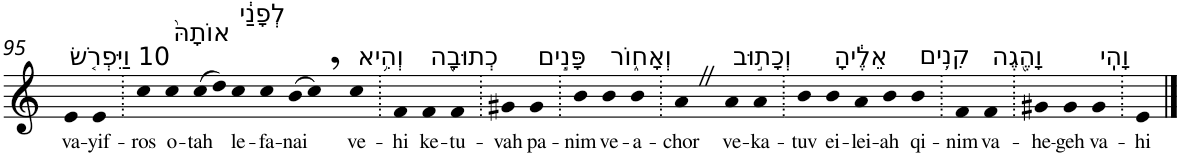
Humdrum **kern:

**kern	**text
*part1	*part1
*staff1	*staff1
*I"Piano	*
*I'Pno	*
!!LO:PB:g=z
*clefG2	*
*k[]	*
=95	=95
!LO:TX:a:t=10 וַיִּפְרֹ֤שׂ	!
!	!LO:LY:b
4e	va-
!	!LO:LY:b
4e	-yif-
=96.	=96.
!	!LO:LY:b
4cc	-ros
!LO:TX:a:t=אוֹתָהּ֙	!
!	!LO:LY:b
4cc	o-
!	!LO:LY:b
(>8cc	-tah
8dd)	.
!LO:TX:a:t=לְפָנַ֔י	!
!	!LO:LY:b
4cc	le-
!	!LO:LY:b
4cc	-fa-
!	!LO:LY:b
(>8b	-nai
8cc,)	.
!LO:TX:a:t=וְהִ֥יא	!
!	!LO:LY:b
4cc	ve-
=97.	=97.
!	!LO:LY:b
4f	-hi
!LO:TX:a:t=כְתוּבָ֖ה	!
!	!LO:LY:b
4f	ke-
!	!LO:LY:b
4f	-tu-
=98.	=98.
!	!LO:LY:b
4g#X	-vah
!LO:TX:a:t=פָּנִ֣ים	!
!	!LO:LY:b
4g#	pa-
=99.	=99.
!	!LO:LY:b
4b	-nim
!LO:TX:a:t=וְאָח֑וֹר	!
!	!LO:LY:b
4b	ve-
!	!LO:LY:b
4b	-a-
=100.	=100.
!	!LO:LY:b
4aZ	-chor
!LO:TX:a:t=וְכָת֣וּב	!
!	!LO:LY:b
4a	ve-
!	!LO:LY:b
4a	-ka-
=101.	=101.
!	!LO:LY:b
4b	-tuv
!LO:TX:a:t=אֵלֶ֔יהָ	!
!	!LO:LY:b
4b	ei-
!	!LO:LY:b
4a	-lei-
!	!LO:LY:b
4b	-ah
!LO:TX:a:t=קִנִ֥ים	!
!	!LO:LY:b
4b	qi-
=102.	=102.
!	!LO:LY:b
4f	-nim
!LO:TX:a:t=וָהֶ֖גֶה	!
!	!LO:LY:b
4f	va-
=103.	=103.
!	!LO:LY:b
4g#X	-he-
!	!LO:LY:b
4g#	-geh
!LO:TX:a:t=וָהִֽי	!
!	!LO:LY:b
4g#	va-
=104.	=104.
!	!LO:LY:b
4e	-hi
==	==
*-	*-
